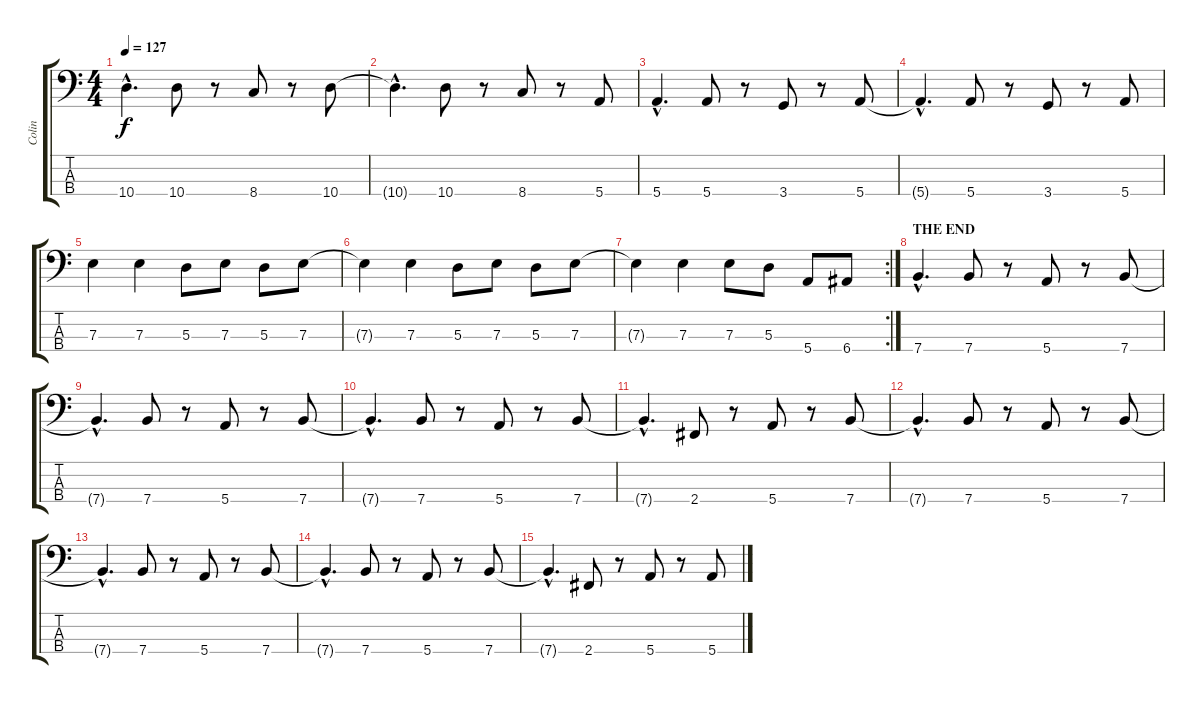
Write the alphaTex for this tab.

\track ("Colin" "Colin") {instrument electricbassfinger}
\staff {score tabs}
\tuning (G2 D2 A1 E1) {hide}
\ts (4 4)
\tempo 127
\clef f4
\ks c
10.4{hac}.4{d dy f} 10.4.8 r.8 8.4.8 r.8 10.4.8 |
10.4{hac t}.4{d} 10.4.8 r.8 8.4.8 r.8 5.4.8 |
5.4{hac}.4{d} 5.4.8 r.8 3.4.8 r.8 5.4.8 |
5.4{hac t}.4{d} 5.4.8 r.8 3.4.8 r.8 5.4.8 |
7.3.4 7.3.4 5.3.8 7.3.8 5.3.8 7.3.8 |
7.3{t}.4 7.3.4 5.3.8 7.3.8 5.3.8 7.3.8 |
\rc 2
7.3{t}.4 7.3.4 7.3.8 5.3.8 5.4.8 6.4.8 |
\section ("" "THE END")
7.4{hac}.4{d} 7.4.8 r.8 5.4.8 r.8 7.4.8 |
7.4{hac t}.4{d} 7.4.8 r.8 5.4.8 r.8 7.4.8 |
7.4{hac t}.4{d} 7.4.8 r.8 5.4.8 r.8 7.4.8 |
7.4{hac t}.4{d} 2.4.8 r.8 5.4.8 r.8 7.4.8 |
7.4{hac t}.4{d} 7.4.8 r.8 5.4.8 r.8 7.4.8 |
7.4{hac t}.4{d} 7.4.8 r.8 5.4.8 r.8 7.4.8 |
7.4{hac t}.4{d} 7.4.8 r.8 5.4.8 r.8 7.4.8 |
7.4{hac t}.4{d} 2.4.8 r.8 5.4.8 r.8 5.4.8
